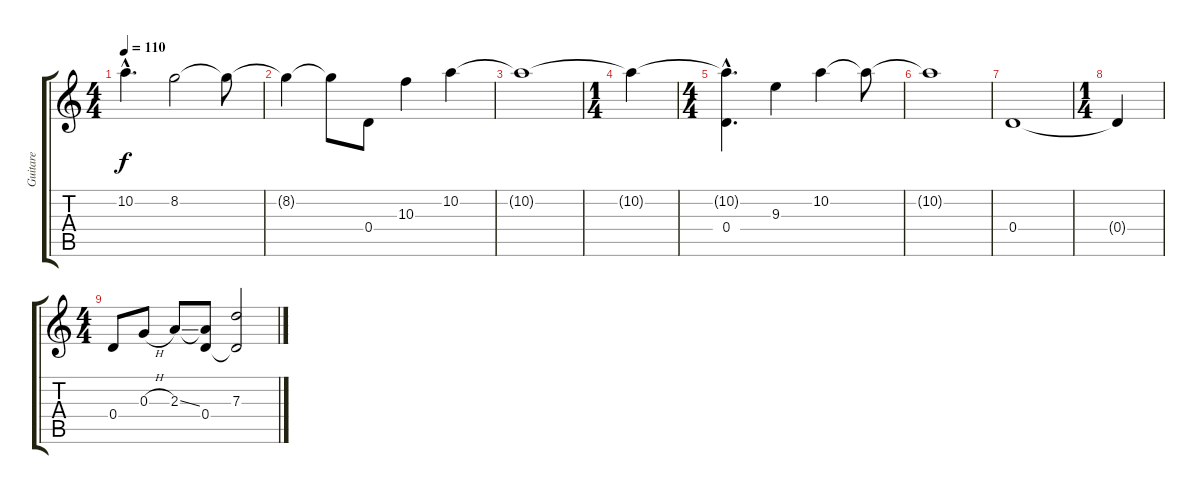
\track ("Guitare" "Guitare") {instrument overdrivenguitar}
\staff {score tabs}
\tuning (E4 B3 G3 D3 A2 E2) {hide}
\ts (4 4)
\tempo 110
\clef g2
\ks c
10.2{hac}.4{d dy f} 8.2.2 8.2{t}.8 |
8.2{t}.4 8.2{t}.8 0.4.8 10.3.4 10.2.4 |
10.2{t}.1 |
\ts (1 4)
10.2{t}.4 |
\ts (4 4)
(10.2{hac t} 0.4{hac}).4{d} 9.3.4 10.2.4 10.2{t}.8 |
10.2{t}.1 |
0.4.1 |
\ts (1 4)
0.4{t}.4 |
\ts (4 4)
0.4.8 0.3{h}.8 2.3{ss}.8 (2.3{t} 0.4).8 (7.3 0.4{t}).2
